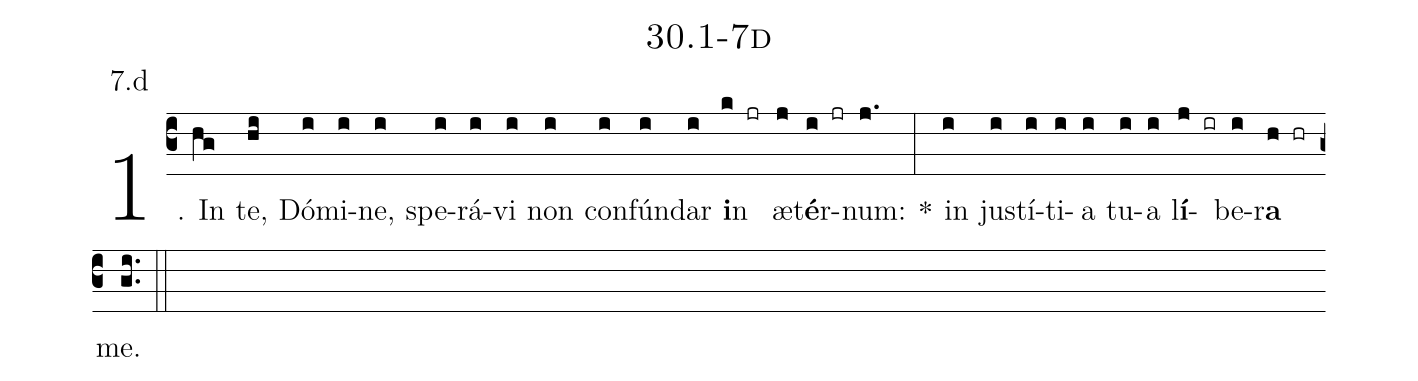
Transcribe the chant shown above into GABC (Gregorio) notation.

name: 30.1-7d;
annotation: 7.d;
%%
(c3)1. In(hg) te,(hi) Dó(i)mi(i)ne,(i) spe(i)rá(i)vi(i) non(i) con(i)fún(i)dar(i) <b>i</b>n(k jr) æ(j)t<b>é</b>r(i jr)num:(j.) *(:) in(i) jus(i)tí(i)ti(i)a(i) tu(i)a(i) l<b>í</b>(j ir)be(i)r<b>a</b>(h hr) me.(gi..) (::)
